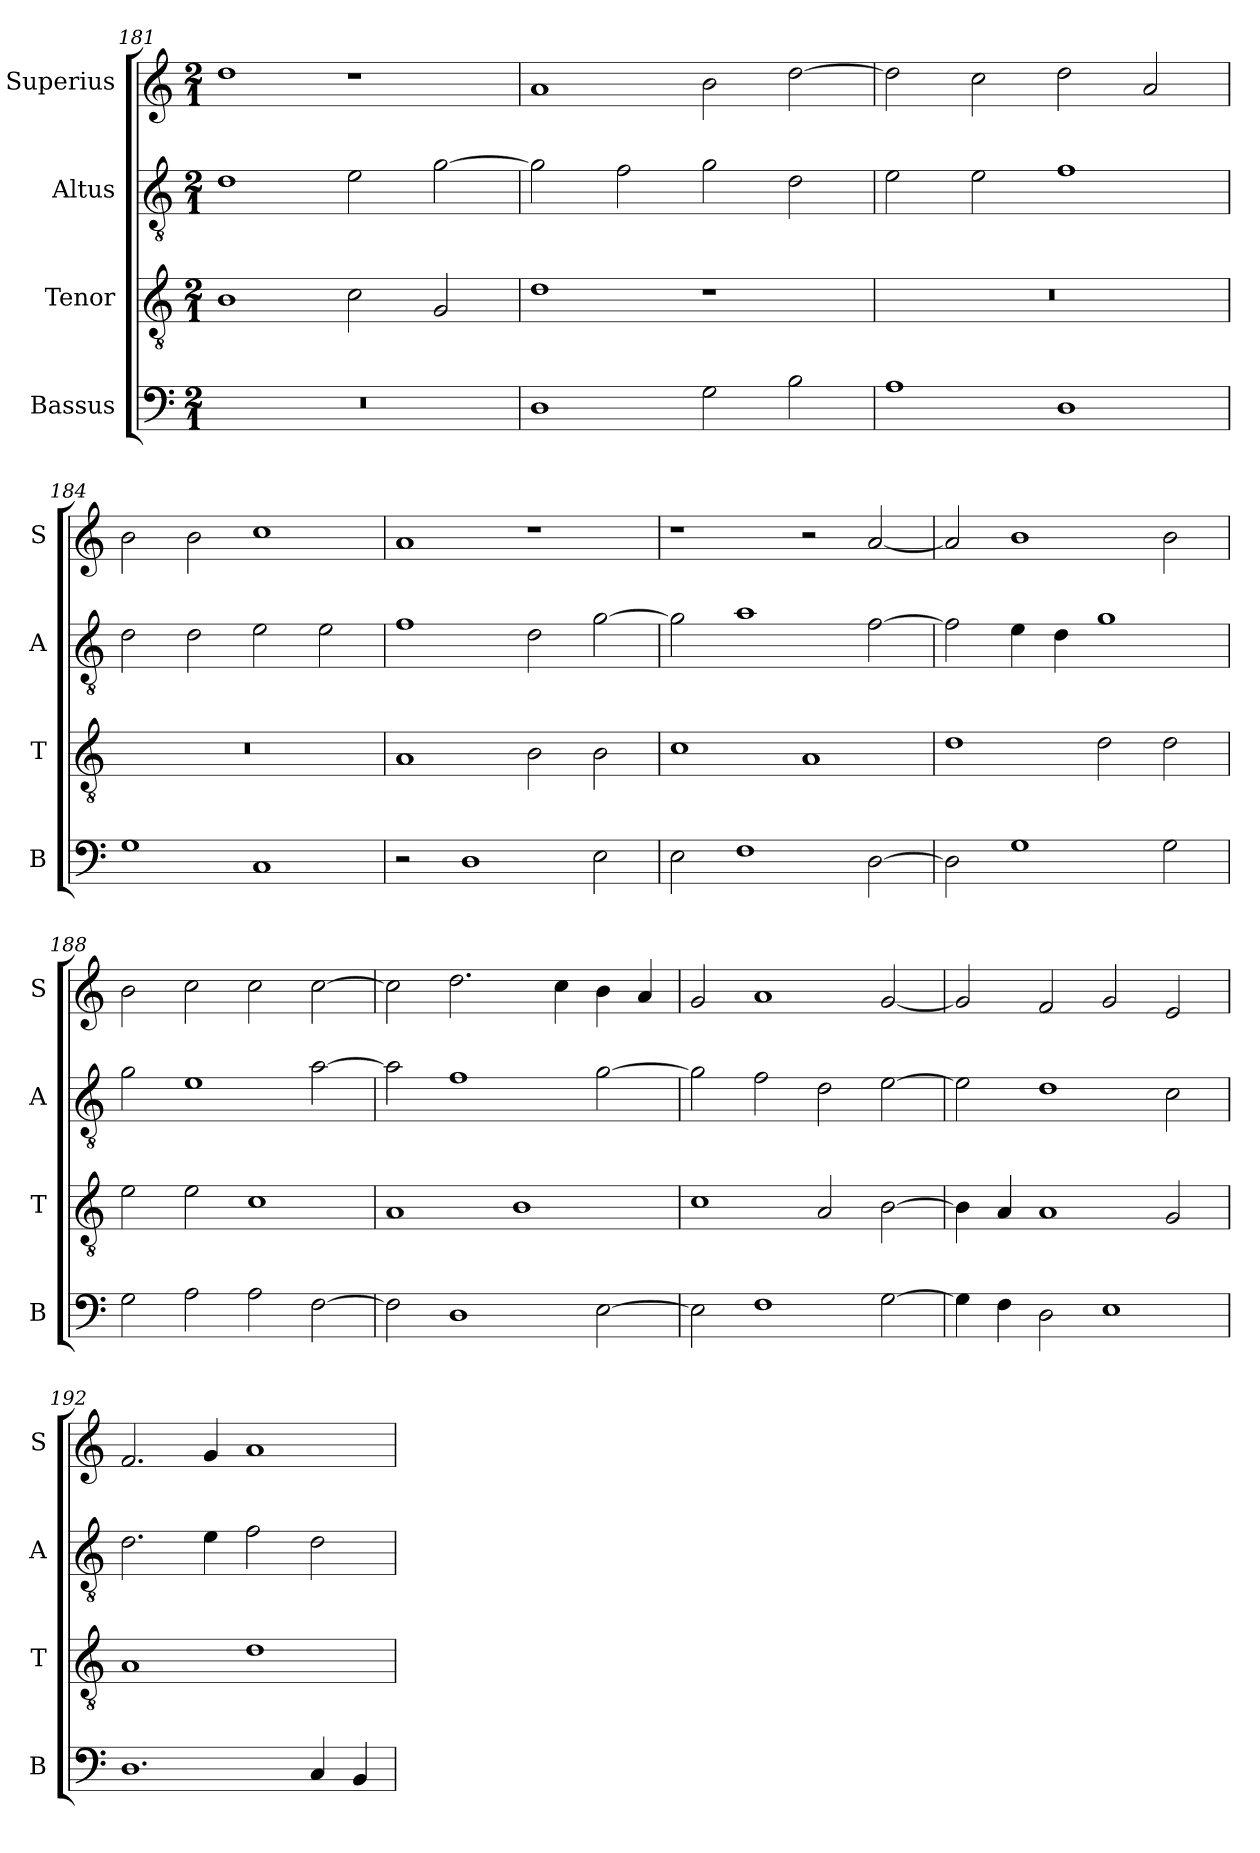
**kern	**kern	**kern	**kern
*part4	*part3	*part2	*part1
*staff4	*staff3	*staff2	*staff1
*I"Bassus	*I"Tenor	*I"Altus	*I"Superius
*I'B	*I'T	*I'A	*I'S
*clefF4	*clefGv2	*clefGv2	*clefG2
*k[]	*k[]	*k[]	*k[]
*M2/1	*M2/1	*M2/1	*M2/1
=181	=181	=181	=181
0r	1B	1d	1dd
.	2c\	2e\	1r
.	2G/	[2g\	.
=182	=182	=182	=182
1D	1d	2g\]	1a
.	.	2f\	.
2G\	1r	2g\	2b\
2B\	.	2d\	[2dd\
=183	=183	=183	=183
1A	0r	2e\	2dd\]
.	.	2e\	2cc\
1D	.	1f	2dd\
.	.	.	2a/
=184	=184	=184	=184
1G	0r	2d\	2b\
.	.	2d\	2b\
1C	.	2e\	1cc
.	.	2e\	.
=185	=185	=185	=185
2r	1A	1f	1a
1D	.	.	.
.	2B\	2d\	1r
2E\	2B\	[2g\	.
=186	=186	=186	=186
2E\	1c	2g\]	1r
1F	.	1a	.
.	1A	.	2r
[2D\	.	[2f\	[2a/
=187	=187	=187	=187
2D\]	1d	2f\]	2a/]
1G	.	4e\	1b
.	.	4d\	.
.	2d\	1g	.
2G\	2d\	.	2b\
=188	=188	=188	=188
2G\	2e\	2g\	2b\
2A\	2e\	1e	2cc\
2A\	1c	.	2cc\
[2F\	.	[2a\	[2cc\
=189	=189	=189	=189
2F\]	1A	2a\]	2cc\]
1D	.	1f	2.dd\
.	1B	.	.
.	.	.	4cc\
[2E\	.	[2g\	4b\
.	.	.	4a/
=190	=190	=190	=190
2E\]	1c	2g\]	2g/
1F	.	2f\	1a
.	2A/	2d\	.
[2G\	[2B\	[2e\	[2g/
=191	=191	=191	=191
4G\]	4B\]	2e\]	2g/]
4F\	4A/	.	.
2D\	1A	1d	2f/
1E	.	.	2g/
.	2G/	2c\	2e/
=192	=192	=192	=192
1.D	1A	2.d\	2.f/
.	.	4e\	4g/
.	1d	2f\	1a
4C/	.	2d\	.
4BB/	.	.	.
=	=	=	=
*-	*-	*-	*-
